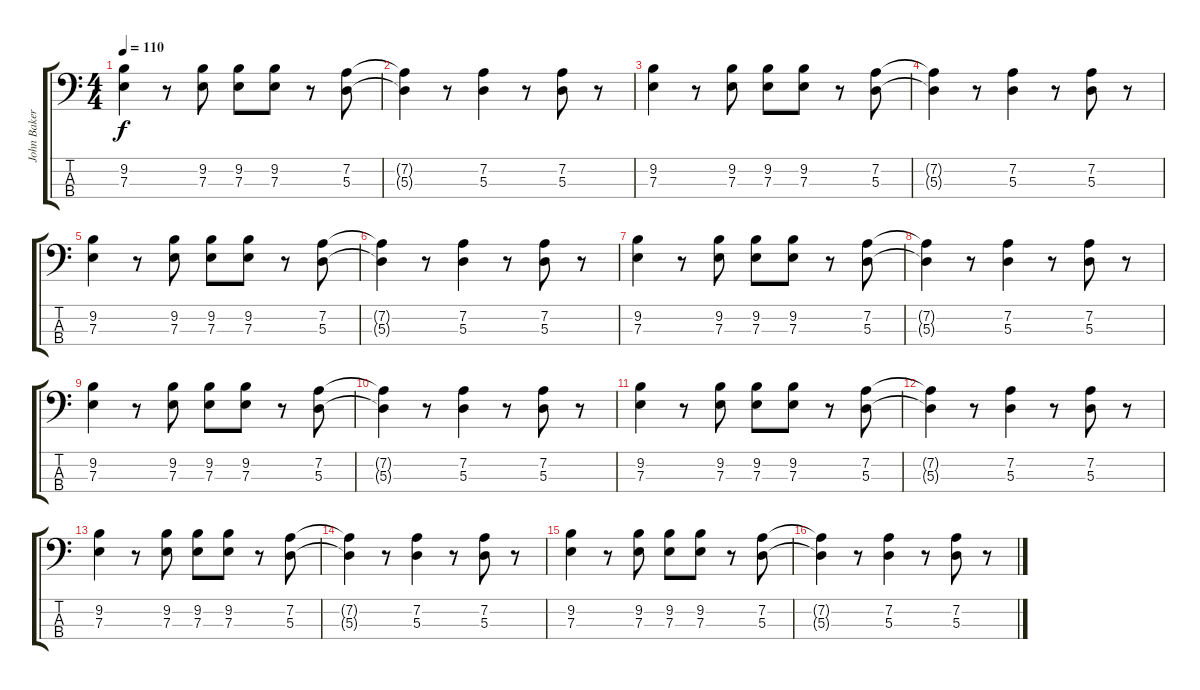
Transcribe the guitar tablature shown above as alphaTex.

\track ("John Baker Saunders" "John Baker") {instrument acousticbass}
\staff {score tabs}
\tuning (G2 D2 A1 E1) {hide}
\ts (4 4)
\tempo 110
\clef f4
\ks c
(9.2 7.3).4{dy f instrument acousticbass} r.8 (9.2 7.3).8 (9.2 7.3).8 (9.2 7.3).8 r.8 (7.2 5.3).8 |
(7.2{t} 5.3{t}).4 r.8 (7.2 5.3).4 r.8 (7.2 5.3).8 r.8 |
(9.2 7.3).4 r.8 (9.2 7.3).8 (9.2 7.3).8 (9.2 7.3).8 r.8 (7.2 5.3).8 |
(7.2{t} 5.3{t}).4 r.8 (7.2 5.3).4 r.8 (7.2 5.3).8 r.8 |
(9.2 7.3).4 r.8 (9.2 7.3).8 (9.2 7.3).8 (9.2 7.3).8 r.8 (7.2 5.3).8 |
(7.2{t} 5.3{t}).4 r.8 (7.2 5.3).4 r.8 (7.2 5.3).8 r.8 |
(9.2 7.3).4 r.8 (9.2 7.3).8 (9.2 7.3).8 (9.2 7.3).8 r.8 (7.2 5.3).8 |
(7.2{t} 5.3{t}).4 r.8 (7.2 5.3).4 r.8 (7.2 5.3).8 r.8 |
(9.2 7.3).4 r.8 (9.2 7.3).8 (9.2 7.3).8 (9.2 7.3).8 r.8 (7.2 5.3).8 |
(7.2{t} 5.3{t}).4 r.8 (7.2 5.3).4 r.8 (7.2 5.3).8 r.8 |
(9.2 7.3).4 r.8 (9.2 7.3).8 (9.2 7.3).8 (9.2 7.3).8 r.8 (7.2 5.3).8 |
(7.2{t} 5.3{t}).4 r.8 (7.2 5.3).4 r.8 (7.2 5.3).8 r.8 |
(9.2 7.3).4 r.8 (9.2 7.3).8 (9.2 7.3).8 (9.2 7.3).8 r.8 (7.2 5.3).8 |
(7.2{t} 5.3{t}).4 r.8 (7.2 5.3).4 r.8 (7.2 5.3).8 r.8 |
(9.2 7.3).4 r.8 (9.2 7.3).8 (9.2 7.3).8 (9.2 7.3).8 r.8 (7.2 5.3).8 |
(7.2{t} 5.3{t}).4 r.8 (7.2 5.3).4 r.8 (7.2 5.3).8 r.8
